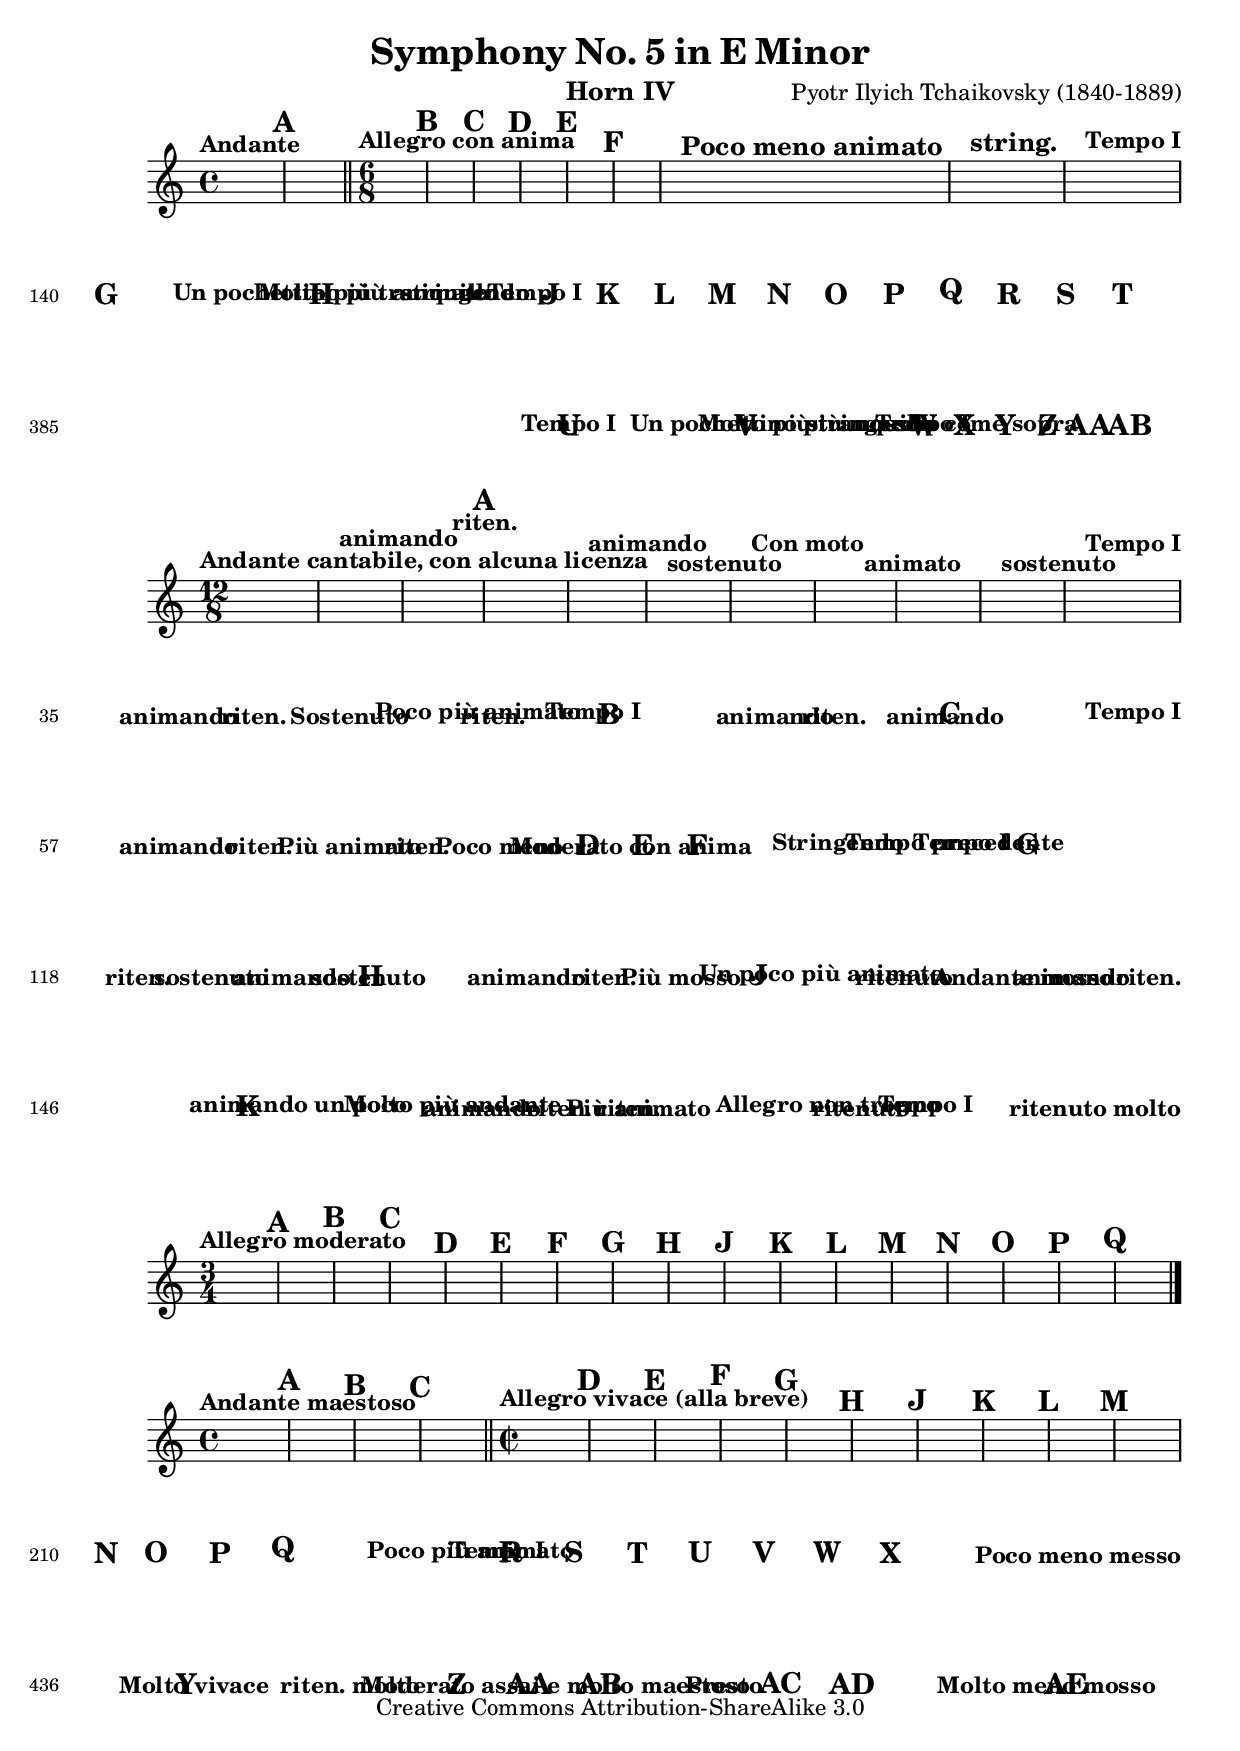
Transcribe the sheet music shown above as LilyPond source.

\version "2.13.44"

\include "defs.ily" 
\version "2.13.44"

\include "defs.ily"

hornFourMvtI = \relative c'
{
  \transposition f
}

hornFourMvtII = \relative c'
{
  \transposition f
}

hornFourMvtIII = \relative c'
{
  \transposition f
}

hornFourMvtIV = \relative c'
{
  \transposition f
}
 

instrument = "Horn IV"

notesMvtI = \hornFourMvtI
notesMvtII = \hornFourMvtII
notesMvtIII = \hornFourMvtIII
notesMvtIV = \hornFourMvtIV

\version "2.13.44"

\book
{
  \include "header.ily"
  \score
  {
    \new Staff << \notesMvtI \outlineMvtI >>
  }
  \score
  {
    \new Staff << \notesMvtII \outlineMvtII >>
  }
  \score
  {
    \new Staff << \notesMvtIII \outlineMvtIII >>
  }
  \score
  {
    \new Staff << \notesMvtIV \outlineMvtIV >>
  }
}

